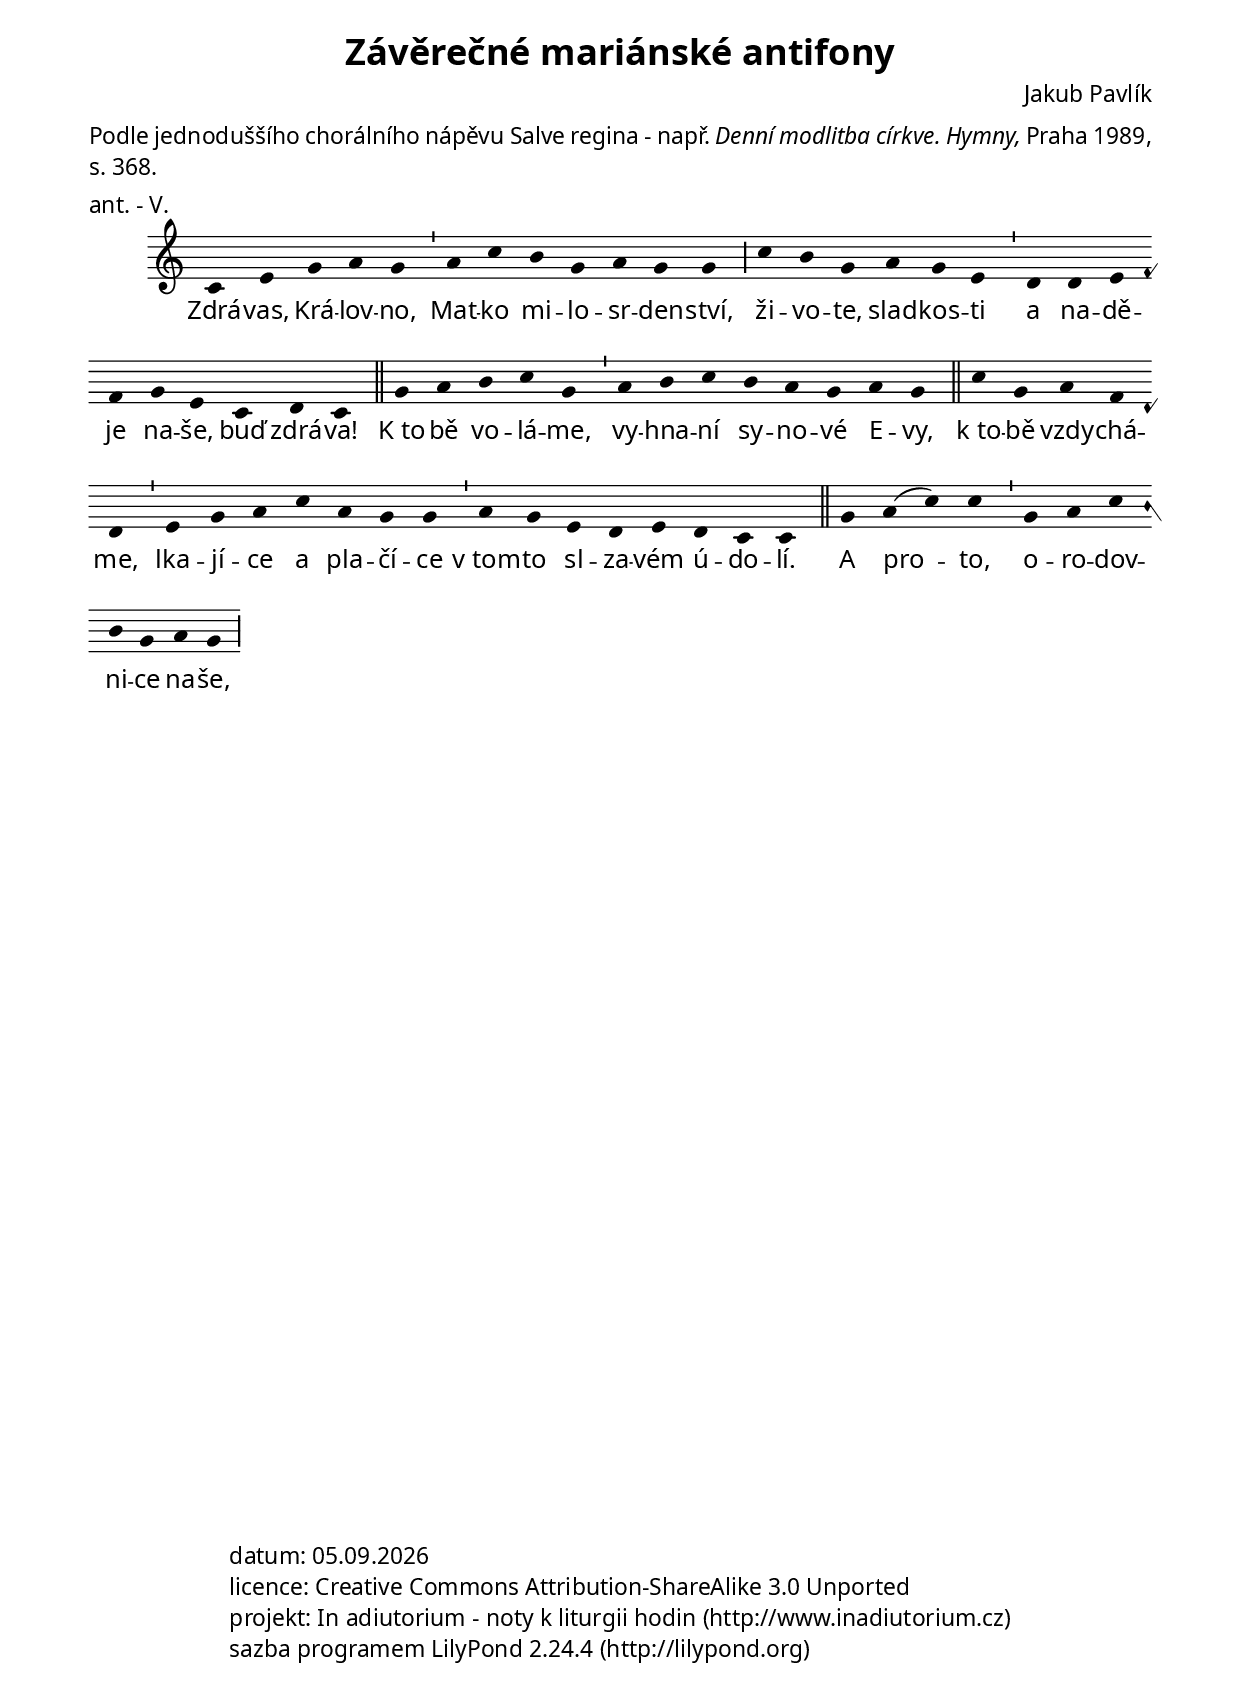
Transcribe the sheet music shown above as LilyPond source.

\version "2.17.24"

\header {
  title = "Závěrečné mariánské antifony"
  composer = "Jakub Pavlík"
}

\include "spolecne.ly"

\markup\justify{Podle jednoduššího chorálního nápěvu Salve regina -
např. \italic{Denní modlitba církve. Hymny,} Praha 1989, s. 368.}

\score {
  \relative c' {
    \choralniRezim
    c4 e g a g \barMin
    a c b g a g g \barMaior
    c b g a g e \barMin
    d d e f g e c d c \barFinalis
    
    g' a b c g \barMin
    a b c b a g a g \barFinalis
    c g a f d \barMin
    e g a c a g g \barMin
    a g e d e d c c \barFinalis
    
    g' a( c) c \barMin g a c b g a g \barMaior
    
  }
  \addlyrics {
    Zdrá -- vas, Krá -- lov -- no,
    Mat -- ko mi -- lo -- sr -- den -- ství,
    ži -- vo -- te, slad -- kos -- ti 
    a na -- dě -- je na -- še, buď zdrá -- va!
    
    K_to -- bě vo -- lá -- me, 
    vy -- hna -- ní sy -- no -- vé E -- vy,
    
    k_to -- bě vzdy -- chá -- me,
    lka -- jí -- ce a pla -- čí -- ce
    v_tom -- to sl -- za -- vém ú -- do -- lí.
    
    A pro -- to, o -- ro -- dov -- ni -- ce na -- še,
    ob -- rať k_nám své mi -- lo -- srd -- né o -- či
    a Je -- ží -- še,
    po -- žeh -- na -- ný plod ži -- vo -- ta své -- ho,
    nám po tom -- to pu -- to -- vá -- ní u -- kaž,
    ó mi -- los -- ti -- vá,
    ó pří -- vě -- ti -- vá,
    ó pře -- slad -- ká Pan -- no, Ma -- ri -- a!
  }
  \header {
    quid = "ant."
    modus = "V"
    differentia = "" 
    psalmus = ""
    poet = "Jednotný kancionál (30. vyd., 2004) 007"
    id = ""
    piece = \markup {\sestavTitulekBezZalmu}
  }
}